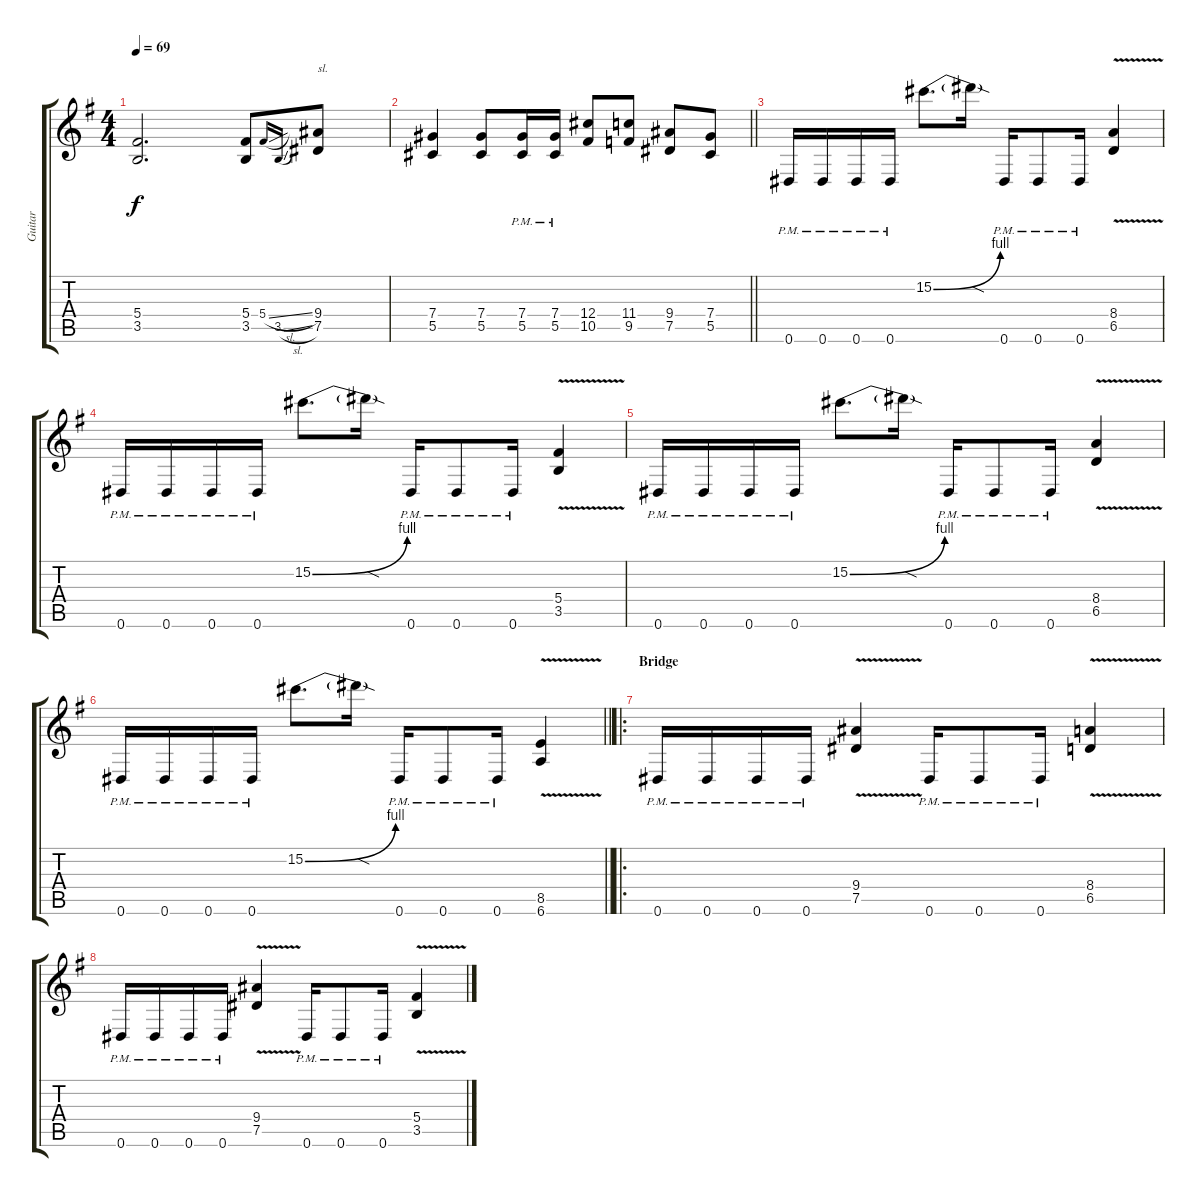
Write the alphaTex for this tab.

\track ("Guitar" "Guitar") {instrument distortionguitar}
\staff {score tabs}
\tuning (Eb4 Bb3 Gb3 Db3 Ab2 Eb2) {hide}
\ts (4 4)
\tempo 69
\clef g2
\ks eminor
(5.4 3.5).2{d dy f} (5.4 3.5).8 5.4{sl}.16{gr onbeat} 3.5{sl}.16{gr onbeat} (9.4 7.5).8{txt "sl."} |
\barLineRight lightlight
(7.4 5.5).4 (7.4 5.5).8 (7.4{pm} 5.5{pm}).16 (7.4{pm} 5.5{pm}).16 (12.4 10.5).8 (11.4 9.5).8 (9.4 7.5).8 (7.4 5.5).8 |
\section ("" "")
0.6{pm}.16 0.6{pm}.16 0.6{pm}.16 0.6{pm}.16 15.2{be (bend 0 0 60 4)}.8{d} 15.2{sod t}.16 0.6{pm}.16 0.6{pm}.8 0.6{pm}.16 (8.4{v} 6.5{v}).4 |
0.6{pm}.16 0.6{pm}.16 0.6{pm}.16 0.6{pm}.16 15.2{be (bend 0 0 60 4)}.8{d} 15.2{sod t}.16 0.6{pm}.16 0.6{pm}.8 0.6{pm}.16 (5.4{v} 3.5{v}).4 |
0.6{pm}.16 0.6{pm}.16 0.6{pm}.16 0.6{pm}.16 15.2{be (bend 0 0 60 4)}.8{d} 15.2{sod t}.16 0.6{pm}.16 0.6{pm}.8 0.6{pm}.16 (8.4{v} 6.5{v}).4 |
\barLineRight lightlight
0.6{pm}.16 0.6{pm}.16 0.6{pm}.16 0.6{pm}.16 15.2{be (bend 0 0 60 4)}.8{d} 15.2{sod t}.16 0.6{pm}.16 0.6{pm}.8 0.6{pm}.16 (8.5{v} 6.6{v}).4 |
\ro
\section ("" "Bridge")
0.6{pm}.16 0.6{pm}.16 0.6{pm}.16 0.6{pm}.16 (9.4{v} 7.5{v}).4 0.6{pm}.16 0.6{pm}.8 0.6{pm}.16 (8.4{v} 6.5{v}).4 |
0.6{pm}.16 0.6{pm}.16 0.6{pm}.16 0.6{pm}.16 (9.4{v} 7.5{v}).4 0.6{pm}.16 0.6{pm}.8 0.6{pm}.16 (5.4{v} 3.5{v}).4
